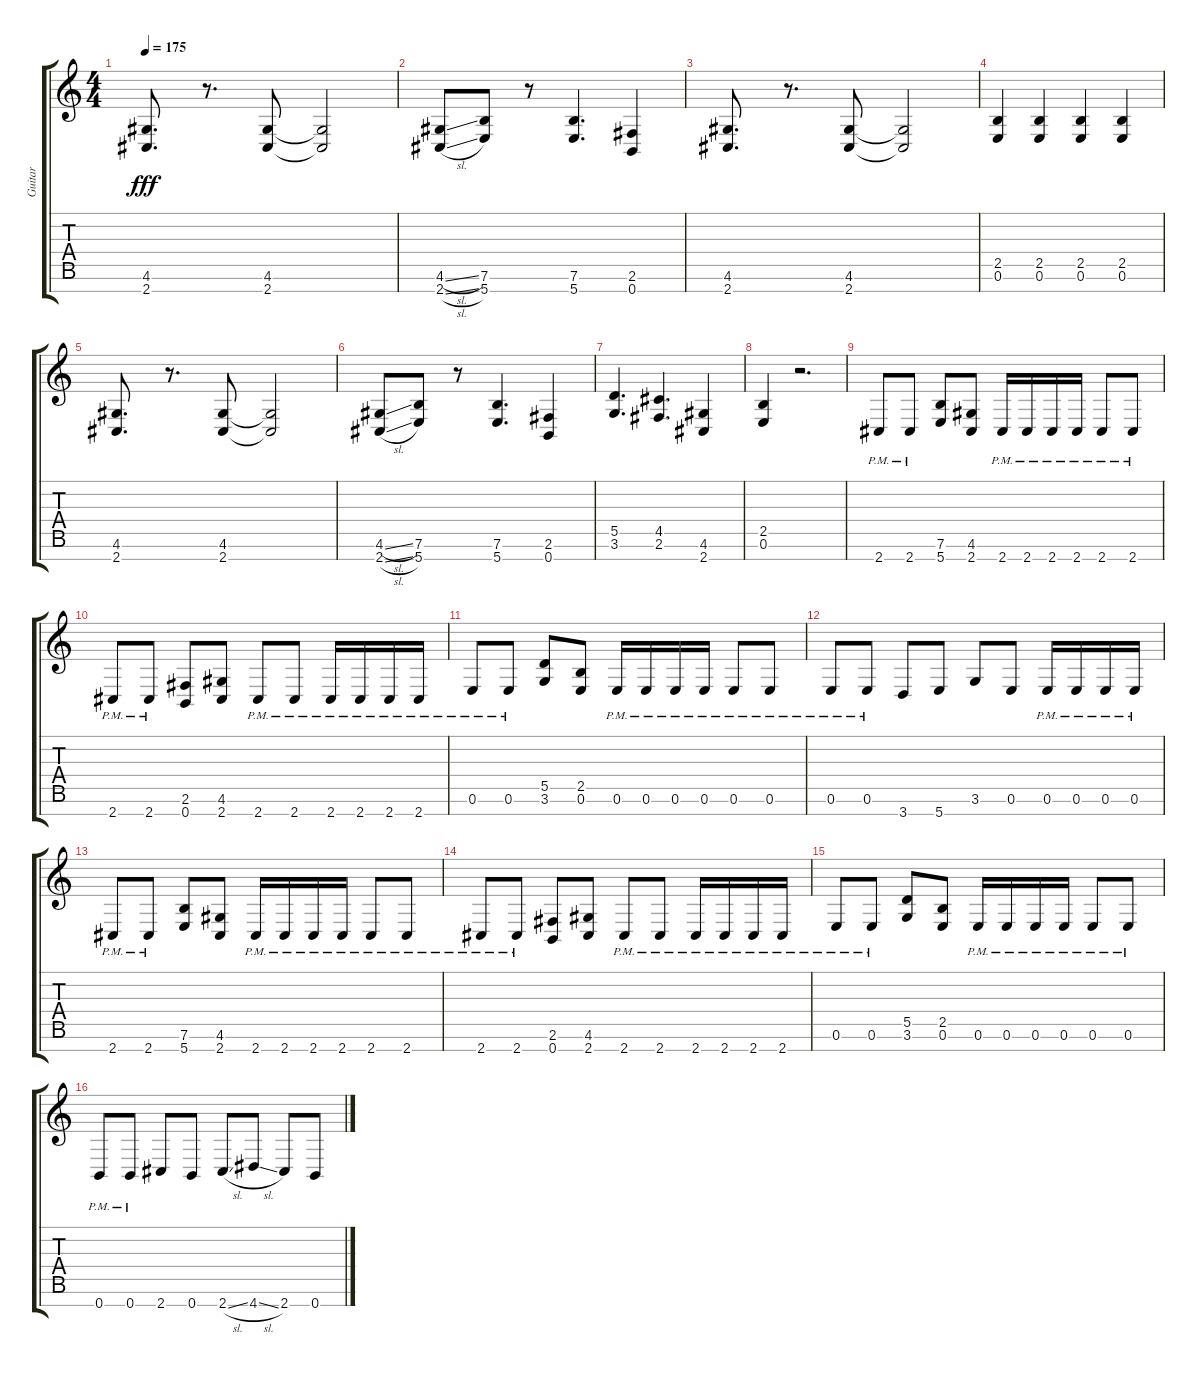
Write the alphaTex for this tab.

\track ("Guitar" "Guitar") {instrument distortionguitar}
\staff {score tabs}
\tuning (E4 B3 G3 D3 A2 E2 B1) {hide}
\ts (4 4)
\tempo 175
\clef g2
\ks c
(4.6 2.7).8{d dy fff} r.8{d} (4.6 2.7).8 (4.6{t} 2.7{t}).2 |
(4.6{sl} 2.7{sl}).8 (7.6 5.7).8 r.8 (7.6 5.7).4{d} (2.6 0.7).4 |
(4.6 2.7).8{d} r.8{d} (4.6 2.7).8 (4.6{t} 2.7{t}).2 |
(2.5 0.6).4 (2.5 0.6).4 (2.5 0.6).4 (2.5 0.6).4 |
(4.6 2.7).8{d} r.8{d} (4.6 2.7).8 (4.6{t} 2.7{t}).2 |
(4.6{sl} 2.7{sl}).8 (7.6 5.7).8 r.8 (7.6 5.7).4{d} (2.6 0.7).4 |
(5.5 3.6).4{d} (4.5 2.6).4{d} (4.6 2.7).4 |
(2.5 0.6).4 r.2{d} |
2.7{pm}.8 2.7{pm}.8 (7.6 5.7).8 (4.6 2.7).8 2.7{pm}.16 2.7{pm}.16 2.7{pm}.16 2.7{pm}.16 2.7{pm}.8 2.7{pm}.8 |
2.7{pm}.8 2.7{pm}.8 (2.6 0.7).8 (4.6 2.7).8 2.7{pm}.8 2.7{pm}.8 2.7{pm}.16 2.7{pm}.16 2.7{pm}.16 2.7{pm}.16 |
0.6{pm}.8 0.6{pm}.8 (5.5 3.6).8 (2.5 0.6).8 0.6{pm}.16 0.6{pm}.16 0.6{pm}.16 0.6{pm}.16 0.6{pm}.8 0.6{pm}.8 |
0.6{pm}.8 0.6{pm}.8 3.7.8 5.7.8 3.6.8 0.6.8 0.6{pm}.16 0.6{pm}.16 0.6{pm}.16 0.6{pm}.16 |
2.7{pm}.8 2.7{pm}.8 (7.6 5.7).8 (4.6 2.7).8 2.7{pm}.16 2.7{pm}.16 2.7{pm}.16 2.7{pm}.16 2.7{pm}.8 2.7{pm}.8 |
2.7{pm}.8 2.7{pm}.8 (2.6 0.7).8 (4.6 2.7).8 2.7{pm}.8 2.7{pm}.8 2.7{pm}.16 2.7{pm}.16 2.7{pm}.16 2.7{pm}.16 |
0.6{pm}.8 0.6{pm}.8 (5.5 3.6).8 (2.5 0.6).8 0.6{pm}.16 0.6{pm}.16 0.6{pm}.16 0.6{pm}.16 0.6{pm}.8 0.6{pm}.8 |
0.7{pm}.8 0.7{pm}.8 2.7.8 0.7.8 2.7{sl}.8 4.7{sl}.8 2.7.8 0.7.8
